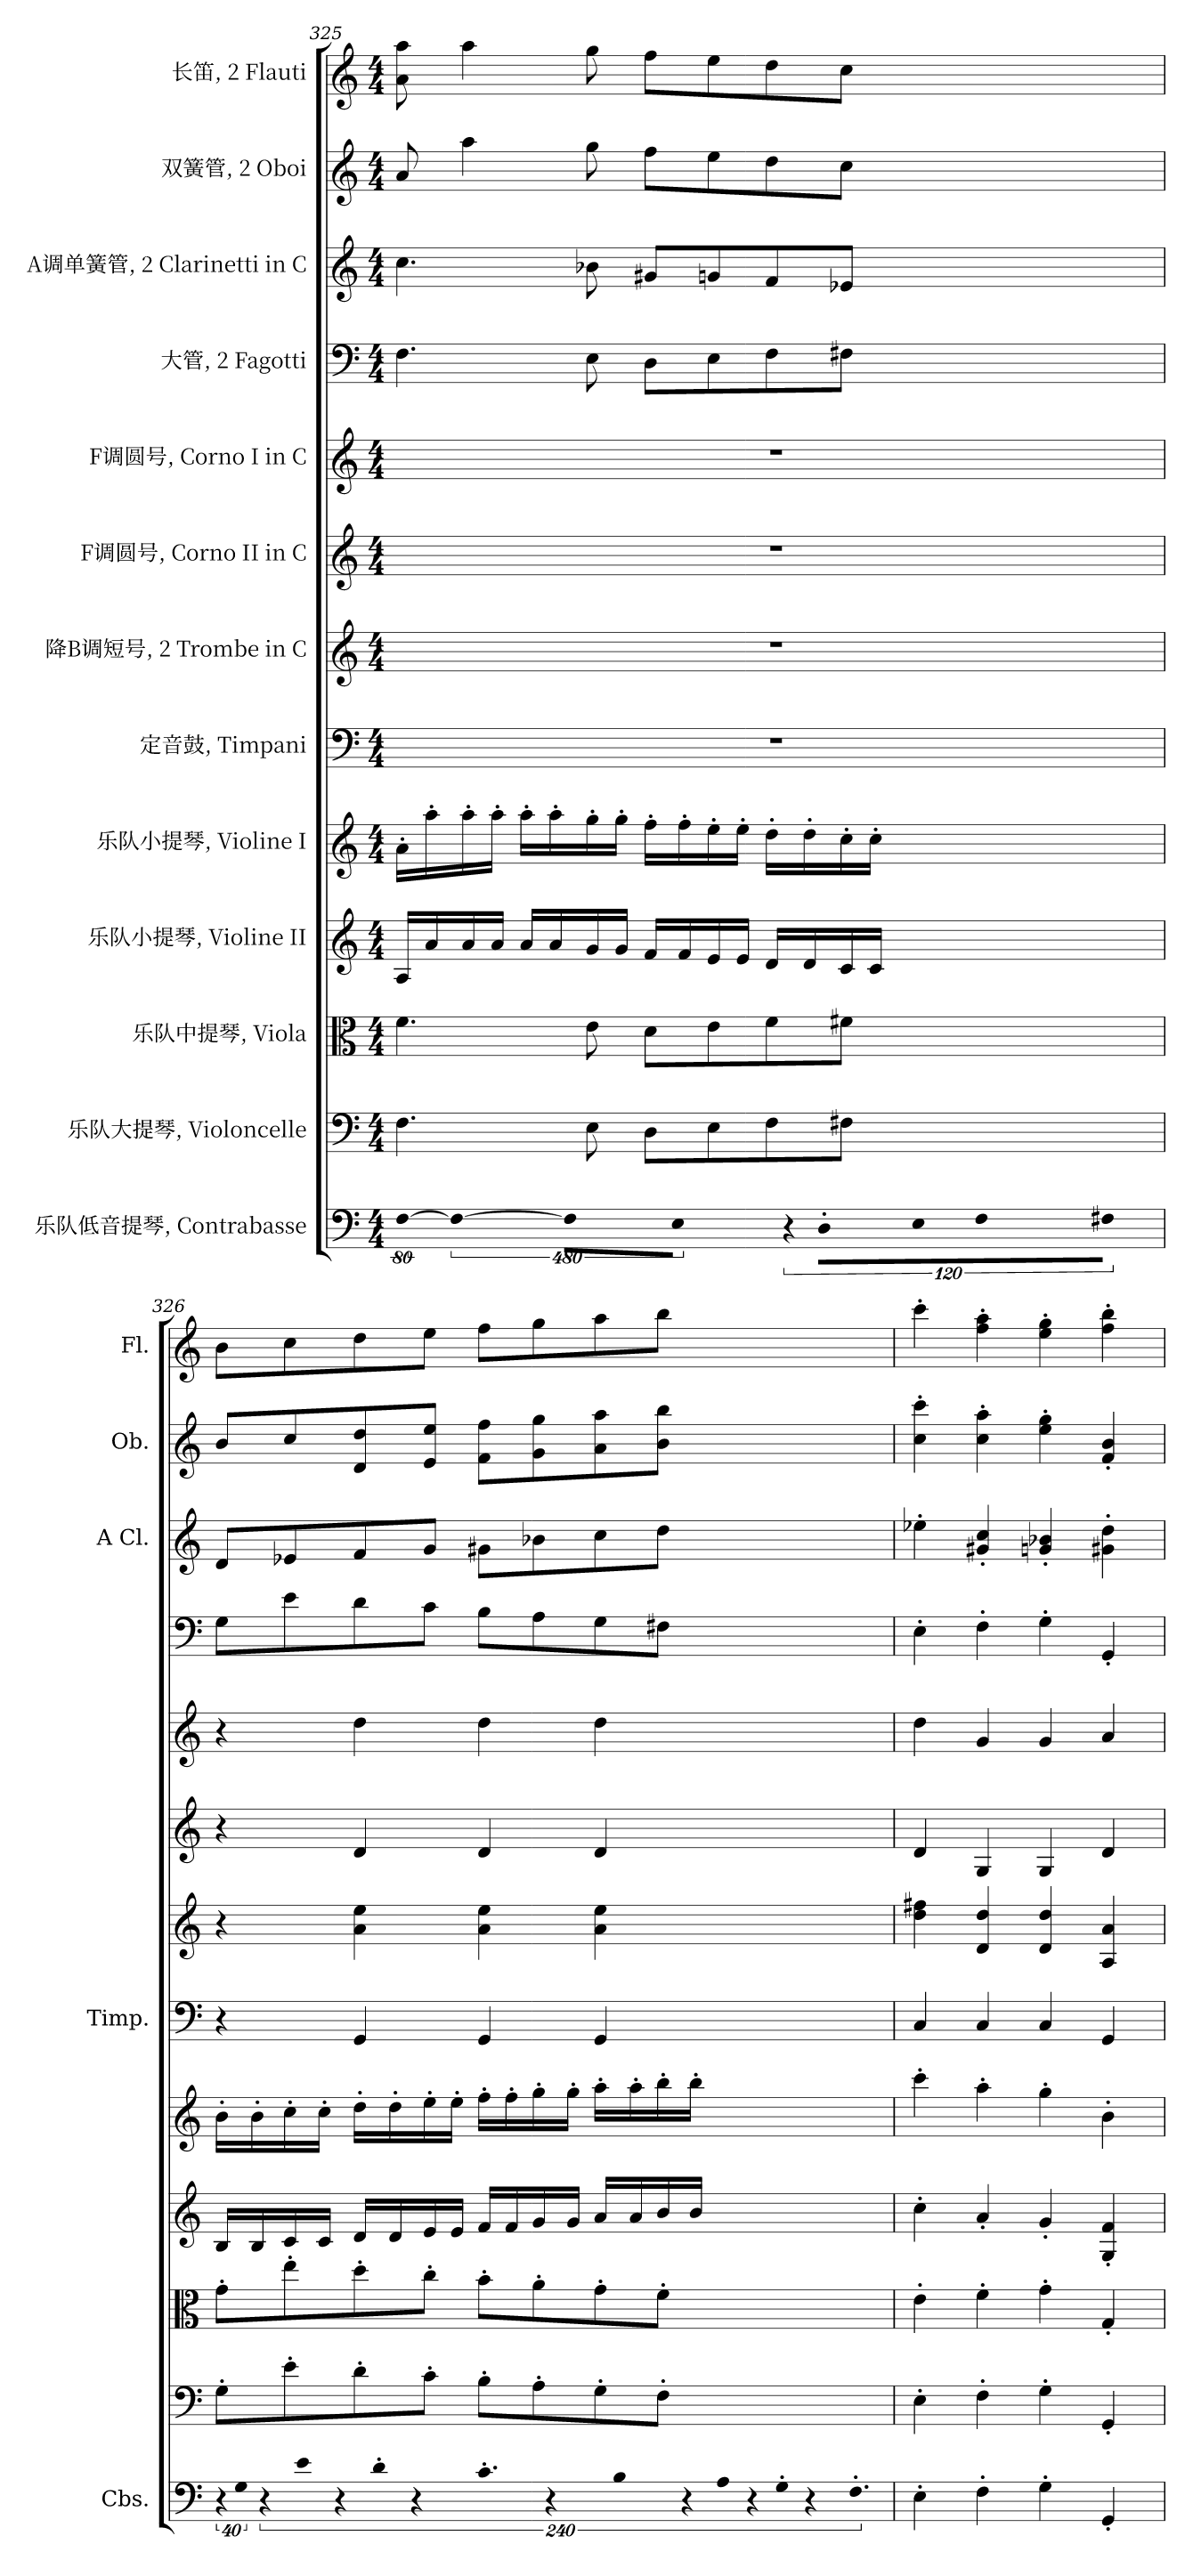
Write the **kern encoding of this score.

**kern	**kern	**kern	**kern	**kern	**kern	**kern	**kern	**kern	**kern	**kern	**kern	**kern
*part13	*part12	*part11	*part10	*part9	*part8	*part7	*part6	*part5	*part4	*part3	*part2	*part1
*staff13	*staff12	*staff11	*staff10	*staff9	*staff8	*staff7	*staff6	*staff5	*staff4	*staff3	*staff2	*staff1
*I"乐队低音提琴, Contrabasse	*I"乐队大提琴, Violoncelle	*I"乐队中提琴, Viola	*I"乐队小提琴, Violine II	*I"乐队小提琴, Violine I	*I"定音鼓, Timpani	*I"降B调短号, 2 Trombe in C	*I"F调圆号, Corno II in C	*I"F调圆号, Corno I in C	*I"大管, 2 Fagotti	*I"A调单簧管, 2 Clarinetti in C	*I"双簧管, 2 Oboi	*I"长笛, 2 Flauti
*I'Cbs.	*	*	*	*	*I'Timp.	*	*	*	*	*I'A Cl.	*I'Ob.	*I'Fl.
!!LO:PB:g=z
*clefF4	*clefF4	*clefC3	*clefG2	*clefG2	*clefF4	*clefG2	*clefG2	*clefG2	*clefF4	*clefG2	*clefG2	*clefG2
*ITrd7c12	*	*	*	*	*	*ITrd1c2	*ITrd4c7	*ITrd4c7	*	*ITrd2c3	*	*
*k[]	*k[]	*k[]	*k[]	*k[]	*k[]	*k[b-e-]	*k[b-]	*k[b-]	*k[]	*k[f#c#g#]	*k[]	*k[]
*M4/4	*M4/4	*M4/4	*M4/4	*M4/4	*M4/4	*M4/4	*M4/4	*M4/4	*M4/4	*M4/4	*M4/4	*M4/4
*MM198	*MM198	*MM198	*MM198	*MM198	*MM198	*MM198	*MM198	*MM198	*MM198	*MM198	*MM198	*MM198
=325	=325	=325	=325	=325	=325	=325	=325	=325	=325	=325	=325	=325
!LO:N:vis=8	!	!	!	!	!	!	!	!	!	!	!	!
[640%71FF\	4.F\	4.f\	16A/LL	16a'\LL	1r	1r	1r	1r	4.F\	4.a\	8a/	8a\ 8aa\
.	.	.	16a/	16aa'\	.	.	.	.	.	.	.	.
!LO:N:vis=4	!	!	!	!	!	!	!	!	!	!	!	!
1920%427FF\_	.	.	.	.	.	.	.	.	.	.	.	.
.	.	.	16a/	16aa'\	.	.	.	.	.	.	4aa\	4aa\
.	.	.	16a/JJ	16aa'\JJ	.	.	.	.	.	.	.	.
.	.	.	16a/LL	16aa'\LL	.	.	.	.	.	.	.	.
.	.	.	16a/	16aa'\	.	.	.	.	.	.	.	.
!LO:N:vis=16	!	!	!	!	!	!	!	!	!	!	!	!
1920%107FF\KL]	.	.	.	.	.	.	.	.	.	.	.	.
.	8E\	8e\	16g/	16gg'\	.	.	.	.	8E\	8gn\	8gg\	8gg\
!LO:N:vis=8	!	!	!	!	!	!	!	!	!	!	!	!
640%71EE\J	.	.	.	.	.	.	.	.	.	.	.	.
.	.	.	16g/JJ	16gg'\JJ	.	.	.	.	.	.	.	.
*	*	*	*	*	*	*	*	*	*	*	*	*MM213
!LO:N:vis=16	!	!	!	!	!	!	!	!	!	!	!	!
1920%107r	8D\L	8d\L	16f/LL	16ff'\LL	.	.	.	.	8D\L	8e#X/L	8ff\L	8ff\L
!LO:N:vis=8	!	!	!	!	!	!	!	!	!	!	!	!
640%71DD'\L	.	.	.	.	.	.	.	.	.	.	.	.
.	.	.	16f/	16ff'\	.	.	.	.	.	.	.	.
.	8E\	8e\	16e/	16ee'\	.	.	.	.	8E\	8en/	8ee\	8ee\
!LO:N:vis=8	!	!	!	!	!	!	!	!	!	!	!	!
640%71EE\	.	.	.	.	.	.	.	.	.	.	.	.
.	.	.	16e/JJ	16ee'\JJ	.	.	.	.	.	.	.	.
.	8F\	8f\	16d/LL	16dd'\LL	.	.	.	.	8F\	8d/	8dd\	8dd\
!LO:N:vis=8	!	!	!	!	!	!	!	!	!	!	!	!
640%71FF\	.	.	.	.	.	.	.	.	.	.	.	.
.	.	.	16d/	16dd'\	.	.	.	.	.	.	.	.
.	8F#X\J	8f#X\J	16c/	16cc'\	.	.	.	.	8F#X\J	8cn/J	8cc\J	8cc\J
1920ryy	.	.	.	.	.	.	.	.	.	.	.	.
!LO:N:vis=8	!	!	!	!	!	!	!	!	!	!	!	!
640%71FF#X\J	.	.	.	.	.	.	.	.	.	.	.	.
.	.	.	16c/JJ	16cc'\JJ	.	.	.	.	.	.	.	.
=326	=326	=326	=326	=326	=326	=326	=326	=326	=326	=326	=326	=326
!LO:N:vis=32	!	!	!	!	!	!	!	!	!	!	!	!
640%23r	8G'\L	8g'\L	16B/LL	16b'\LL	4r	4r	4r	4r	8G\L	8B/L	8b/L	8b\L
!LO:N:vis=32	!	!	!	!	!	!	!	!	!	!	!	!
640%23GG\	.	.	.	.	.	.	.	.	.	.	.	.
.	.	.	16B/	16b'\	.	.	.	.	.	.	.	.
!LO:N:vis=16	!	!	!	!	!	!	!	!	!	!	!	!
1920%137r	.	.	.	.	.	.	.	.	.	.	.	.
.	8e'\	8ee'\	16c/	16cc'\	.	.	.	.	8e\	8cn/	8cc/	8cc\
!LO:N:vis=16	!	!	!	!	!	!	!	!	!	!	!	!
1920%137E\	.	.	.	.	.	.	.	.	.	.	.	.
.	.	.	16c/JJ	16cc'\JJ	.	.	.	.	.	.	.	.
!LO:N:vis=16	!	!	!	!	!	!	!	!	!	!	!	!
1920%137r	.	.	.	.	.	.	.	.	.	.	.	.
.	8d'\	8dd'\	16d/LL	16dd'\LL	4GG/	4g\ 4dd\	4G/	4g\	8d\	8d/	8d/ 8dd/	8dd\
!LO:N:vis=16	!	!	!	!	!	!	!	!	!	!	!	!
1920%137D'\	.	.	.	.	.	.	.	.	.	.	.	.
.	.	.	16d/	16dd'\	.	.	.	.	.	.	.	.
!LO:N:vis=32	!	!	!	!	!	!	!	!	!	!	!	!
640%23r	.	.	.	.	.	.	.	.	.	.	.	.
.	8c'\J	8cc'\J	16e/	16ee'\	.	.	.	.	8c\J	8e/J	8e/ 8ee/J	8ee\J
!LO:N:vis=16.	!	!	!	!	!	!	!	!	!	!	!	!
960%103C'\	.	.	.	.	.	.	.	.	.	.	.	.
.	.	.	16e/JJ	16ee'\JJ	.	.	.	.	.	.	.	.
.	8B'\L	8b'\L	16f/LL	16ff'\LL	4GG/	4g\ 4dd\	4G/	4g\	8B\L	8e#X\L	8f\ 8ff\L	8ff\L
!LO:N:vis=32	!	!	!	!	!	!	!	!	!	!	!	!
640%23r	.	.	.	.	.	.	.	.	.	.	.	.
!LO:N:vis=32	!	!	!	!	!	!	!	!	!	!	!	!
640%23BB\	.	.	.	.	.	.	.	.	.	.	.	.
.	.	.	16f/	16ff'\	.	.	.	.	.	.	.	.
!LO:N:vis=16	!	!	!	!	!	!	!	!	!	!	!	!
1920%137r	.	.	.	.	.	.	.	.	.	.	.	.
.	8A'\	8a'\	16g/	16gg'\	.	.	.	.	8A\	8gn\	8g\ 8gg\	8gg\
!LO:N:vis=16	!	!	!	!	!	!	!	!	!	!	!	!
1920%137AA\	.	.	.	.	.	.	.	.	.	.	.	.
.	.	.	16g/JJ	16gg'\JJ	.	.	.	.	.	.	.	.
!LO:N:vis=16	!	!	!	!	!	!	!	!	!	!	!	!
1920%137r	.	.	.	.	.	.	.	.	.	.	.	.
.	8G'\	8g'\	16a/LL	16aa'\LL	4GG/	4g\ 4dd\	4G/	4g\	8G\	8a\	8a\ 8aa\	8aa\
!LO:N:vis=16	!	!	!	!	!	!	!	!	!	!	!	!
1920%137GG'\	.	.	.	.	.	.	.	.	.	.	.	.
.	.	.	16a/	16aa'\	.	.	.	.	.	.	.	.
!LO:N:vis=32	!	!	!	!	!	!	!	!	!	!	!	!
640%23r	.	.	.	.	.	.	.	.	.	.	.	.
.	8F'\J	8f'\J	16b/	16bb'\	.	.	.	.	8F#X\J	8b\J	8b\ 8bb\J	8bb\J
!LO:N:vis=16.	!	!	!	!	!	!	!	!	!	!	!	!
960%103FF'\	.	.	.	.	.	.	.	.	.	.	.	.
.	.	.	16b/JJ	16bb'\JJ	.	.	.	.	.	.	.	.
.	960ryy	960ryy	960ryy	960ryy	960ryy	960ryy	960ryy	960ryy	960ryy	960ryy	960ryy	960ryy
=327	=327	=327	=327	=327	=327	=327	=327	=327	=327	=327	=327	=327
*	*	*	*	*	*	*	*	*	*	*	*	*MM198
4EE'\	4E'\	4e'\	4cc'\	4ccc'\	4C/	4cc\ 4een\	4G/	4g\	4E'\	4ccn'\	4cc\' 4ccc\'	4ccc'\
4FF'\	4F'\	4f'\	4a'/	4aa'\	4C/	4c/ 4cc/	4C/	4c/	4F'\	4e#X/' 4a/'	4cc\' 4aa\'	4ff\' 4aa\'
*	*	*	*	*	*	*	*	*	*	*	*	*MM205
4GG'\	4G'\	4g'\	4g'/	4gg'\	4C/	4c/ 4cc/	4C/	4c/	4G'\	4en/' 4gn/'	4ee\' 4gg\'	4ee\' 4gg\'
4GGG'/	4GG'/	4G'/	4G/' 4f/'	4b'\	4GG/	4G/ 4g/	4G/	4d/	4GG'/	4e#X\' 4b\'	4f/' 4b/'	4ff\' 4bb\'
=	=	=	=	=	=	=	=	=	=	=	=	=
*-	*-	*-	*-	*-	*-	*-	*-	*-	*-	*-	*-	*-
